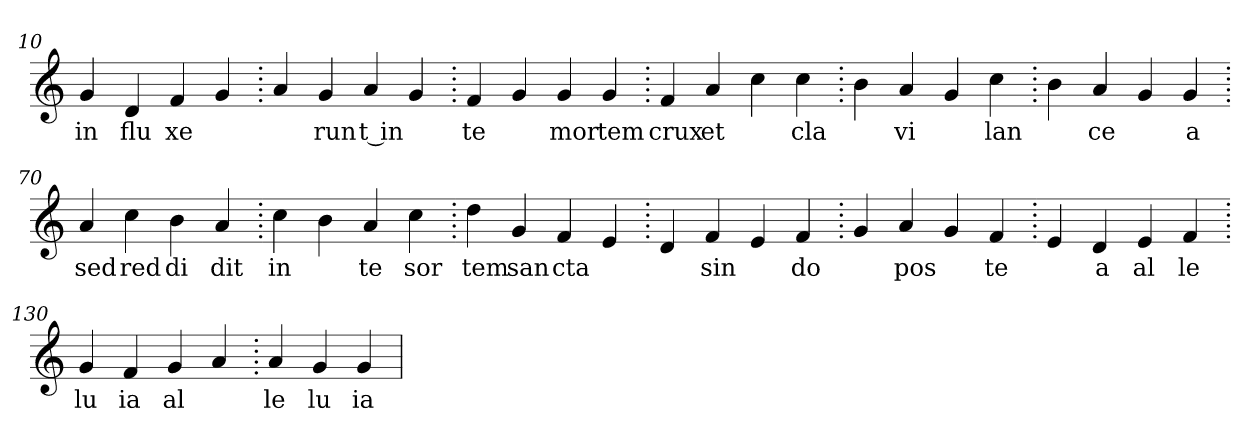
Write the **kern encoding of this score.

**kern	**text
*part1	*part1
*staff1	*staff1
*clefG2	*
=10.	=10.
4g	in
4d	flu
4f	xe
4g	.
=20.	=20.
4a	.
4g	run
4a	t in
4g	.
=30.	=30.
4f	te
4g	.
4g	mor
4g	tem
=40.	=40.
4f	crux
4a	et
4cc	.
4cc	cla
=50.	=50.
4b	.
4a	vi
4g	.
4cc	lan
=60.	=60.
4b	.
4a	ce
4g	.
4g	a
=70.	=70.
4a	sed
4cc	red
4b	di
4a	dit
=80.	=80.
4cc	in
4b	.
4a	te
4cc	sor
=90.	=90.
4dd	tem
4g	san
4f	cta
4e	.
=100.	=100.
4d	.
4f	sin
4e	.
4f	do
=110.	=110.
4g	.
4a	pos
4g	.
4f	te
=120.	=120.
4e	.
4d	a
4e	al
4f	le
=130.	=130.
4g	lu
4f	ia
4g	al
4a	.
=140.	=140.
4a	le
4g	lu
4g	ia
=	=
*-	*-
